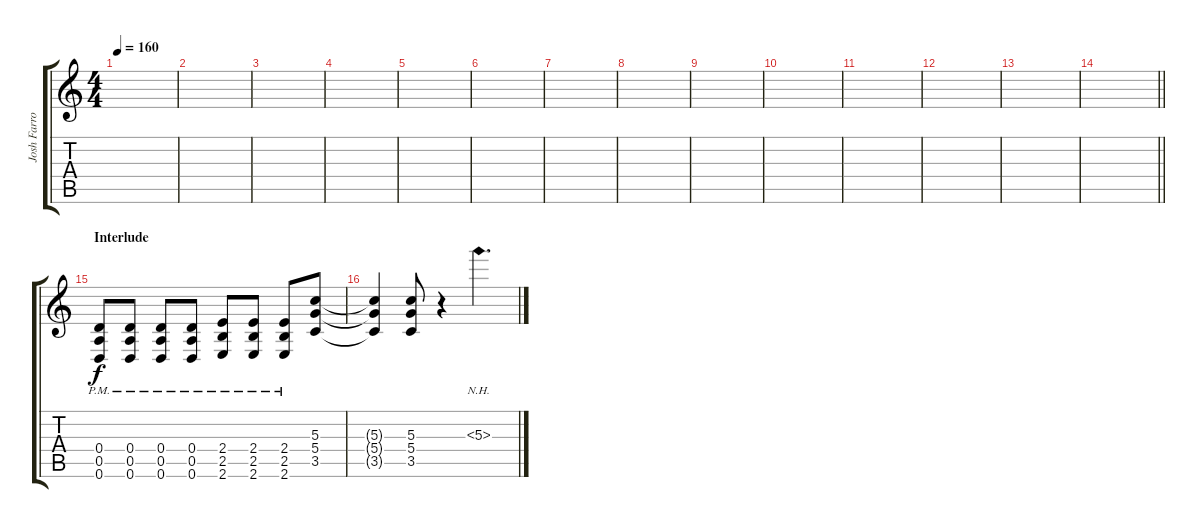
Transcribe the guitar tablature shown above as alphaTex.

\track ("Josh Farro" "Josh Farro") {instrument overdrivenguitar}
\staff {score tabs}
\tuning (E4 B3 G3 D3 A2 D2) {hide}
\ts (4 4)
\tempo 160
\clef g2
\ks c
|
|
|
|
|
|
|
|
|
|
|
|
|
\barLineRight lightlight
|
\section ("" "Interlude")
(0.4{pm} 0.5{pm} 0.6{pm}).8 (0.4{pm} 0.5{pm} 0.6{pm}).8 (0.4{pm} 0.5{pm} 0.6{pm}).8 (0.4{pm} 0.5{pm} 0.6{pm}).8 (2.4{pm} 2.5{pm} 2.6{pm}).8 (2.4{pm} 2.5{pm} 2.6{pm}).8 (2.4{pm} 2.5{pm} 2.6{pm}).8 (5.3 5.4 3.5).8 |
(5.3{t} 5.4{t} 3.5{t}).4 (5.3 5.4 3.5).8 r.4 5.3{nh}.4{d}
